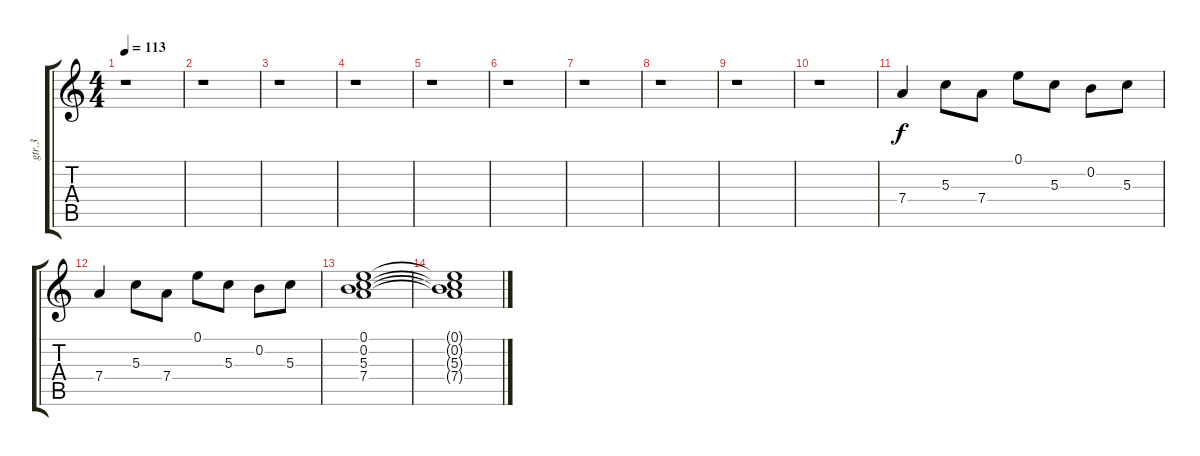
\track ("gtr.3" "gtr.3") {instrument electricguitarclean}
\staff {score tabs}
\tuning (E4 B3 G3 D3 A2 E2) {hide}
\ts (4 4)
\tempo 113
\clef g2
\ks c
r.1{dy f} |
r.1 |
r.1 |
r.1 |
r.1 |
r.1 |
r.1 |
r.1 |
r.1 |
r.1 |
7.4.4 5.3.8 7.4.8 0.1.8 5.3.8 0.2.8 5.3.8 |
7.4.4 5.3.8 7.4.8 0.1.8 5.3.8 0.2.8 5.3.8 |
(0.1 0.2 5.3 7.4).1 |
(0.1{t} 0.2{t} 5.3{t} 7.4{t}).1
